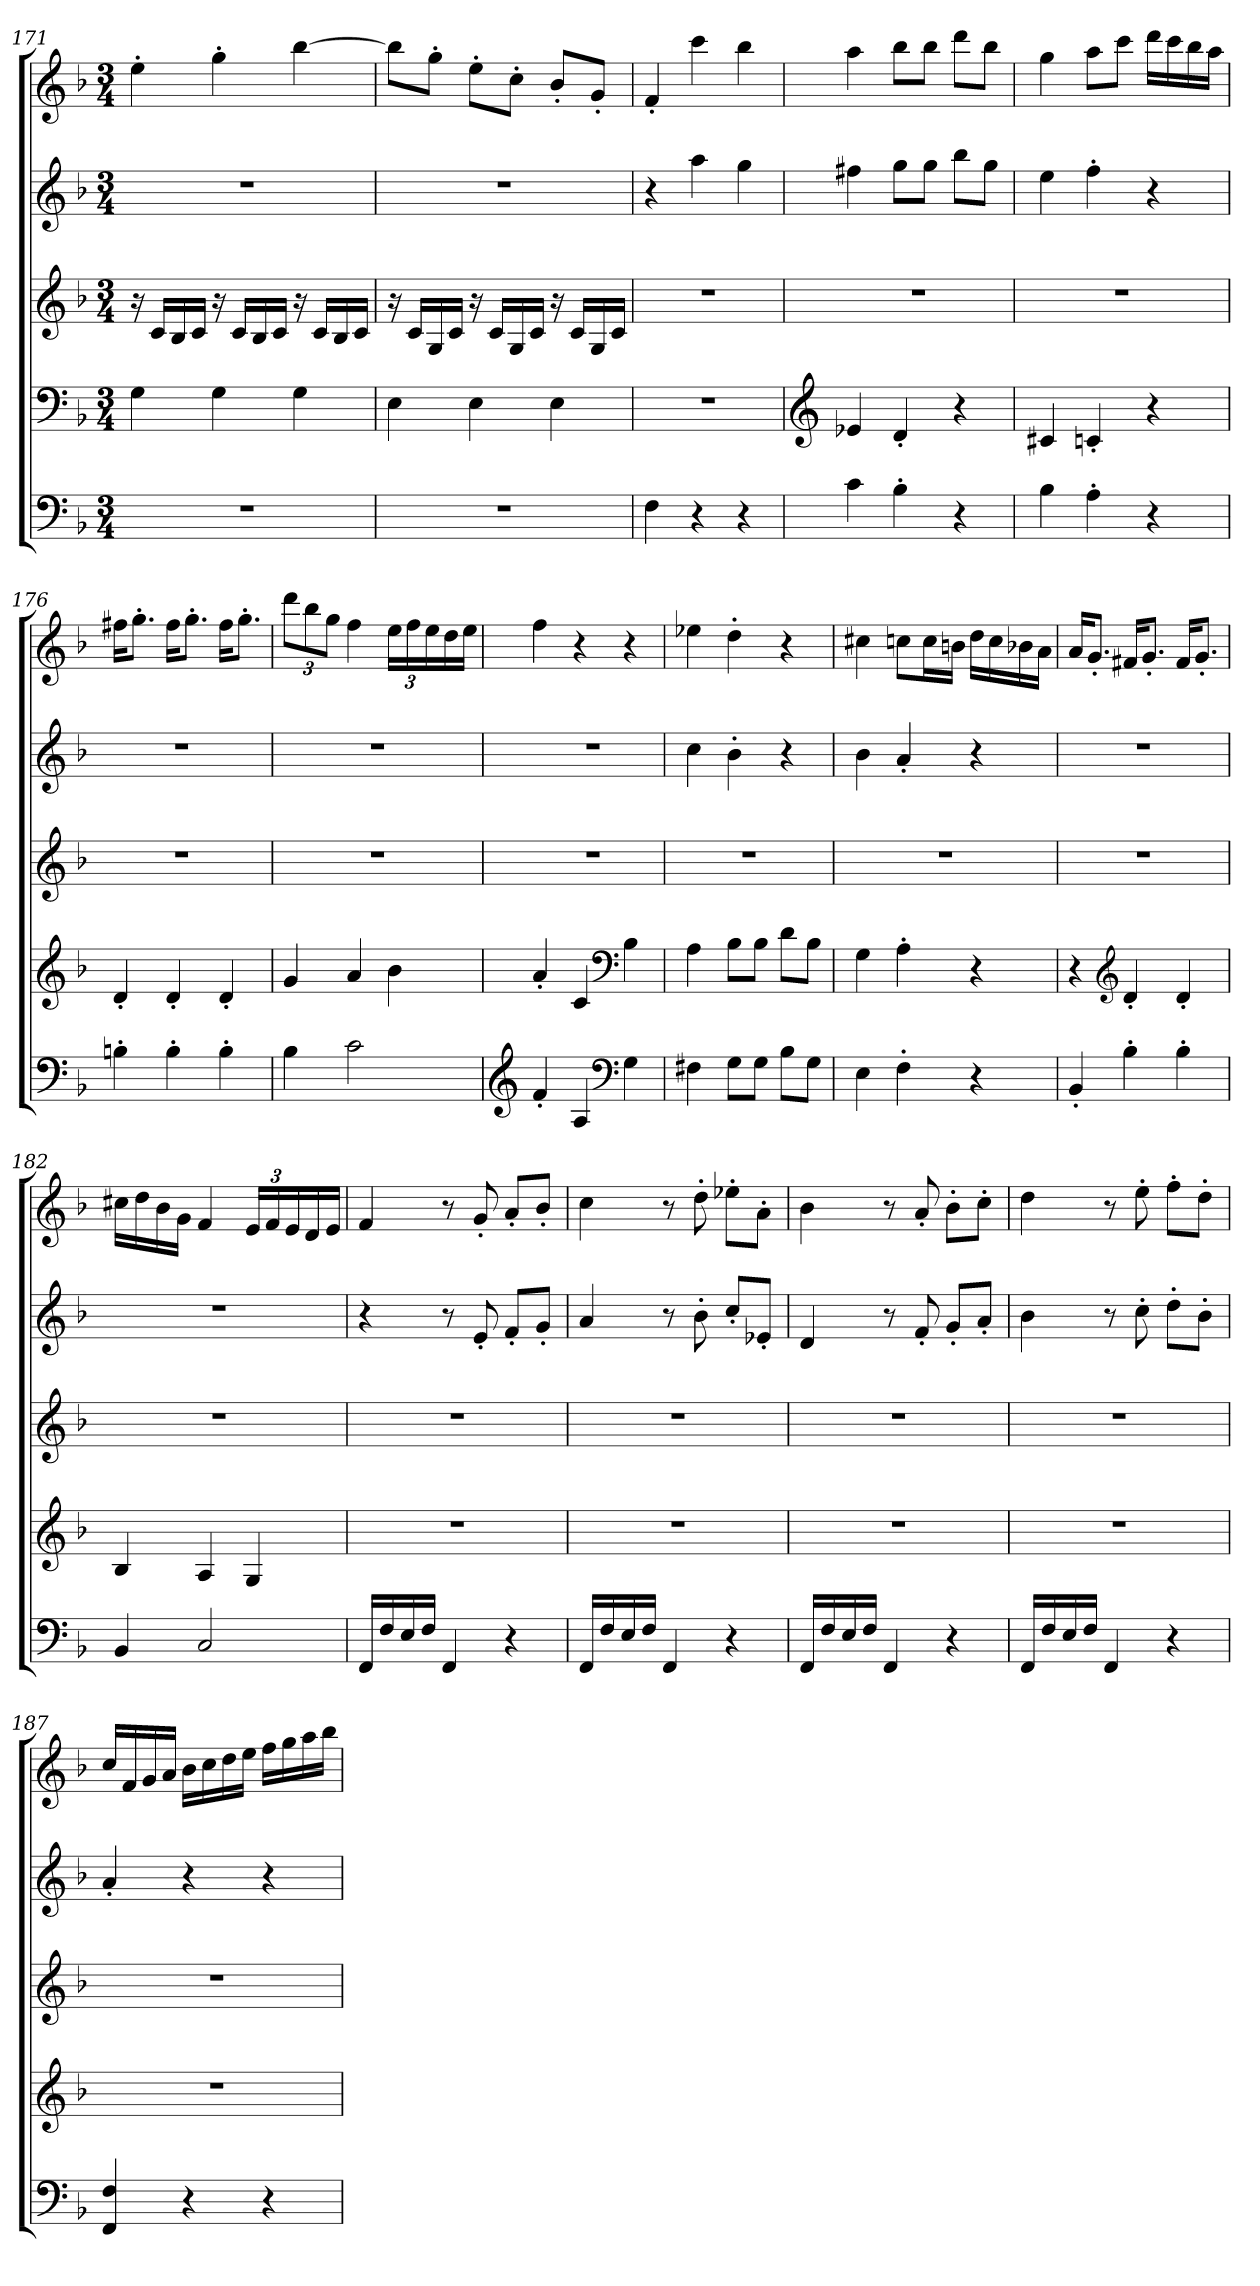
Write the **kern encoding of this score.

**kern	**kern	**kern	**kern	**kern
*part5	*part4	*part3	*part2	*part1
*staff5	*staff4	*staff3	*staff2	*staff1
*clefF4	*clefF4	*clefG2	*clefG2	*clefG2
*k[b-]	*k[b-]	*k[b-]	*k[b-]	*k[b-]
*M3/4	*M3/4	*M3/4	*M3/4	*M3/4
=171	=171	=171	=171	=171
2.r	4G\	16r	2.r	4ee'\
.	.	16c/LL	.	.
.	.	16B-/	.	.
.	.	16c/JJ	.	.
.	4G\	16r	.	4gg'\
.	.	16c/LL	.	.
.	.	16B-/	.	.
.	.	16c/JJ	.	.
.	4G\	16r	.	[4bb-\
.	.	16c/LL	.	.
.	.	16B-/	.	.
.	.	16c/JJ	.	.
=172	=172	=172	=172	=172
2.r	4E\	16r	2.r	8bb-\L]
.	.	16c/LL	.	.
.	.	16G/	.	8gg'\J
.	.	16c/JJ	.	.
.	4E\	16r	.	8ee'\L
.	.	16c/LL	.	.
.	.	16G/	.	8cc'\J
.	.	16c/JJ	.	.
.	4E\	16r	.	8b-'/L
.	.	16c/LL	.	.
.	.	16G/	.	8g'/J
.	.	16c/JJ	.	.
!!LO:LB:g=z
=173	=173	=173	=173	=173
4F\	2.r	2.r	4r	4f'/
4r	.	.	4aa\	4ccc\
4r	.	.	4gg\	4bb-\
=174	=174	=174	=174	=174
*	*clefG2	*	*	*
*	*	*	*	*MM140
4c\	4e-X/	2.r	4ff#X\	4aa\
4B-'\	4d'/	.	8gg\L	8bb-\L
.	.	.	8gg\J	8bb-\J
4r	4r	.	8bb-\L	8ddd\L
.	.	.	8gg\J	8bb-\J
=175	=175	=175	=175	=175
*	*	*	*	*MM140
4B-\	4c#X/	2.r	4ee\	4gg\
4A'\	4cn'/	.	4ff'\	8aa\L
.	.	.	.	8ccc\J
4r	4r	.	4r	16ddd\LL
.	.	.	.	16ccc\
.	.	.	.	16bb-\
.	.	.	.	16aa\JJ
=176	=176	=176	=176	=176
4Bn'\	4d'/	2.r	2.r	16ff#X\KL
.	.	.	.	8.gg'\J
4B'\	4d'/	.	.	16ff#\KL
.	.	.	.	8.gg'\J
4B'\	4d'/	.	.	16ff#\KL
.	.	.	.	8.gg'\J
=177	=177	=177	=177	=177
*	*	*	*	*Xbrackettup
4B-\	4g/	2.r	2.r	12ddd\L
.	.	.	.	12bb-\
.	.	.	.	12gg\J
2c\	4a/	.	.	4ff\
.	4b-\	.	.	24ee\LL
.	.	.	.	24ff\
.	.	.	.	24ee\
.	.	.	.	16dd\
.	.	.	.	16ee\JJ
!!LO:PB:g=z
=178	=178	=178	=178	=178
*clefG2	*	*	*	*
*	*	*	*	*MM140
4f'/	4a'/	2.r	2.r	4ff\
4A/	4c/	.	.	4r
*clefF4	*clefF4	*	*	*
4G\	4B-\	.	.	4r
=179	=179	=179	=179	=179
*	*	*	*	*MM140
4F#X\	4A\	2.r	4cc\	4ee-X\
8G\L	8B-\L	.	4b-'\	4dd'\
8G\J	8B-\J	.	.	.
8B-\L	8d\L	.	4r	4r
8G\J	8B-\J	.	.	.
=180	=180	=180	=180	=180
*	*	*	*	*MM140
4E\	4G\	2.r	4b-\	4cc#X\
4F'\	4A'\	.	4a'/	8ccn\L
.	.	.	.	16cc\L
.	.	.	.	16bn\JJ
4r	4r	.	4r	16dd\LL
.	.	.	.	16cc\
.	.	.	.	16b-X\
.	.	.	.	16a\JJ
=181	=181	=181	=181	=181
4BB-'/	4r	2.r	2.r	16a/KL
.	.	.	.	8.g'/J
*	*clefG2	*	*	*
4B-'\	4d'/	.	.	16f#X/KL
.	.	.	.	8.g'/J
4B-'\	4d'/	.	.	16f#/KL
.	.	.	.	8.g'/J
=182	=182	=182	=182	=182
4BB-/	4B-/	2.r	2.r	16cc#X\LL
.	.	.	.	16dd\
.	.	.	.	16b-\
.	.	.	.	16g\JJ
2C/	4A/	.	.	4f/
.	4G/	.	.	24e/LL
.	.	.	.	24f/
.	.	.	.	24e/
.	.	.	.	16d/
.	.	.	.	16e/JJ
!!LO:LB:g=z
=183	=183	=183	=183	=183
*	*	*	*	*MM138
16FF/LL	2.r	2.r	4r	4f/
16F/	.	.	.	.
16E/	.	.	.	.
16F/JJ	.	.	.	.
4FF/	.	.	8r	8r
.	.	.	8e'/	8g'/
4r	.	.	8f'/L	8a'/L
.	.	.	8g'/J	8b-'/J
=184	=184	=184	=184	=184
16FF/LL	2.r	2.r	4a/	4cc\
16F/	.	.	.	.
16E/	.	.	.	.
16F/JJ	.	.	.	.
4FF/	.	.	8r	8r
.	.	.	8b-'\	8dd'\
4r	.	.	8cc'/L	8ee-X'\L
.	.	.	8e-X'/J	8a'\J
=185	=185	=185	=185	=185
16FF/LL	2.r	2.r	4d/	4b-\
16F/	.	.	.	.
16E/	.	.	.	.
16F/JJ	.	.	.	.
4FF/	.	.	8r	8r
.	.	.	8f'/	8a'/
4r	.	.	8g'/L	8b-'\L
.	.	.	8a'/J	8cc'\J
=186	=186	=186	=186	=186
16FF/LL	2.r	2.r	4b-\	4dd\
16F/	.	.	.	.
16E/	.	.	.	.
16F/JJ	.	.	.	.
4FF/	.	.	8r	8r
.	.	.	8cc'\	8ee'\
4r	.	.	8dd'\L	8ff'\L
.	.	.	8b-'\J	8dd'\J
!!LO:PB:g=z
=187	=187	=187	=187	=187
*	*	*	*	*MM141
4FF/ 4F/	2.r	2.r	4a'/	16cc/LL
.	.	.	.	16f/
.	.	.	.	16g/
.	.	.	.	16a/JJ
4r	.	.	4r	16b-\LL
.	.	.	.	16cc\
.	.	.	.	16dd\
.	.	.	.	16ee\JJ
4r	.	.	4r	16ff\LL
.	.	.	.	16gg\
.	.	.	.	16aa\
.	.	.	.	16bb-\JJ
=	=	=	=	=
*-	*-	*-	*-	*-
